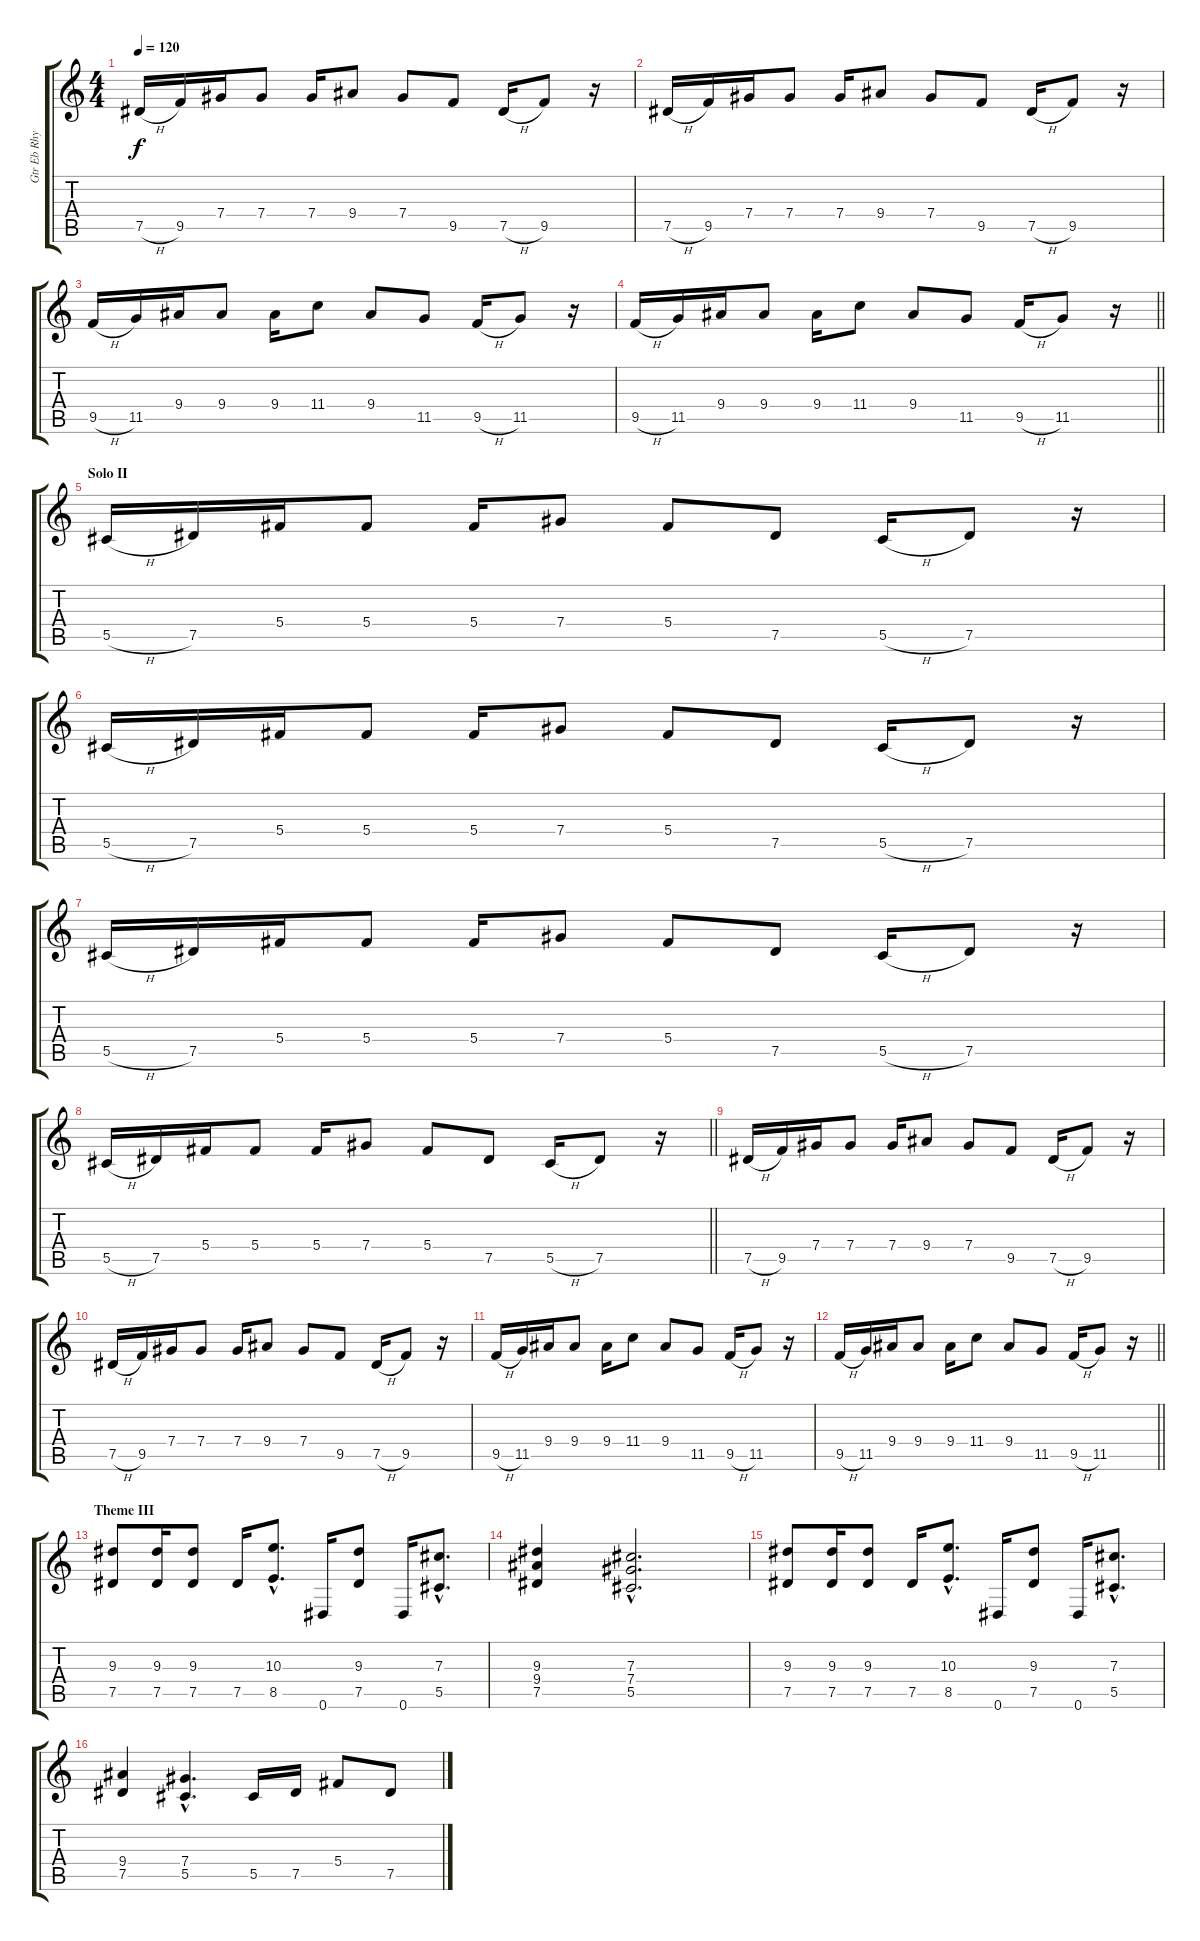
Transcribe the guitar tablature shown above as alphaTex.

\track ("Gtr Eb Rhy II" "Gtr Eb Rhy") {instrument distortionguitar}
\staff {score tabs}
\tuning (Eb4 Bb3 Gb3 Db3 Ab2 Eb2) {hide}
\ts (4 4)
\tempo 120
\clef g2
\ks c
7.5{h}.16{dy f} 9.5.16 7.4.16 7.4.8 7.4.16 9.4.8 7.4.8 9.5.8 7.5{h}.16 9.5.8 r.16 |
7.5{h}.16 9.5.16 7.4.16 7.4.8 7.4.16 9.4.8 7.4.8 9.5.8 7.5{h}.16 9.5.8 r.16 |
9.5{h}.16 11.5.16 9.4.16 9.4.8 9.4.16 11.4.8 9.4.8 11.5.8 9.5{h}.16 11.5.8 r.16 |
\barLineRight lightlight
9.5{h}.16 11.5.16 9.4.16 9.4.8 9.4.16 11.4.8 9.4.8 11.5.8 9.5{h}.16 11.5.8 r.16 |
\section ("" "Solo II")
5.5{h}.16 7.5.16 5.4.16 5.4.8 5.4.16 7.4.8 5.4.8 7.5.8 5.5{h}.16 7.5.8 r.16 |
5.5{h}.16 7.5.16 5.4.16 5.4.8 5.4.16 7.4.8 5.4.8 7.5.8 5.5{h}.16 7.5.8 r.16 |
5.5{h}.16 7.5.16 5.4.16 5.4.8 5.4.16 7.4.8 5.4.8 7.5.8 5.5{h}.16 7.5.8 r.16 |
\barLineRight lightlight
5.5{h}.16 7.5.16 5.4.16 5.4.8 5.4.16 7.4.8 5.4.8 7.5.8 5.5{h}.16 7.5.8 r.16 |
7.5{h}.16 9.5.16 7.4.16 7.4.8 7.4.16 9.4.8 7.4.8 9.5.8 7.5{h}.16 9.5.8 r.16 |
7.5{h}.16 9.5.16 7.4.16 7.4.8 7.4.16 9.4.8 7.4.8 9.5.8 7.5{h}.16 9.5.8 r.16 |
9.5{h}.16 11.5.16 9.4.16 9.4.8 9.4.16 11.4.8 9.4.8 11.5.8 9.5{h}.16 11.5.8 r.16 |
\barLineRight lightlight
9.5{h}.16 11.5.16 9.4.16 9.4.8 9.4.16 11.4.8 9.4.8 11.5.8 9.5{h}.16 11.5.8 r.16 |
\section ("" "Theme III")
(9.3 7.5).8 (9.3 7.5).16 (9.3 7.5).8 7.5.16 (10.3{hac} 8.5{hac}).8{d} 0.6.16 (9.3 7.5).8 0.6.16 (7.3{hac} 5.5{hac}).8{d} |
(9.3 9.4 7.5).4 (7.3{hac} 7.4{hac} 5.5{hac}).2{d} |
(9.3 7.5).8 (9.3 7.5).16 (9.3 7.5).8 7.5.16 (10.3{hac} 8.5{hac}).8{d} 0.6.16 (9.3 7.5).8 0.6.16 (7.3{hac} 5.5{hac}).8{d} |
(9.4 7.5).4 (7.4{hac} 5.5{hac}).4{d} 5.5.16 7.5.16 5.4.8 7.5.8
